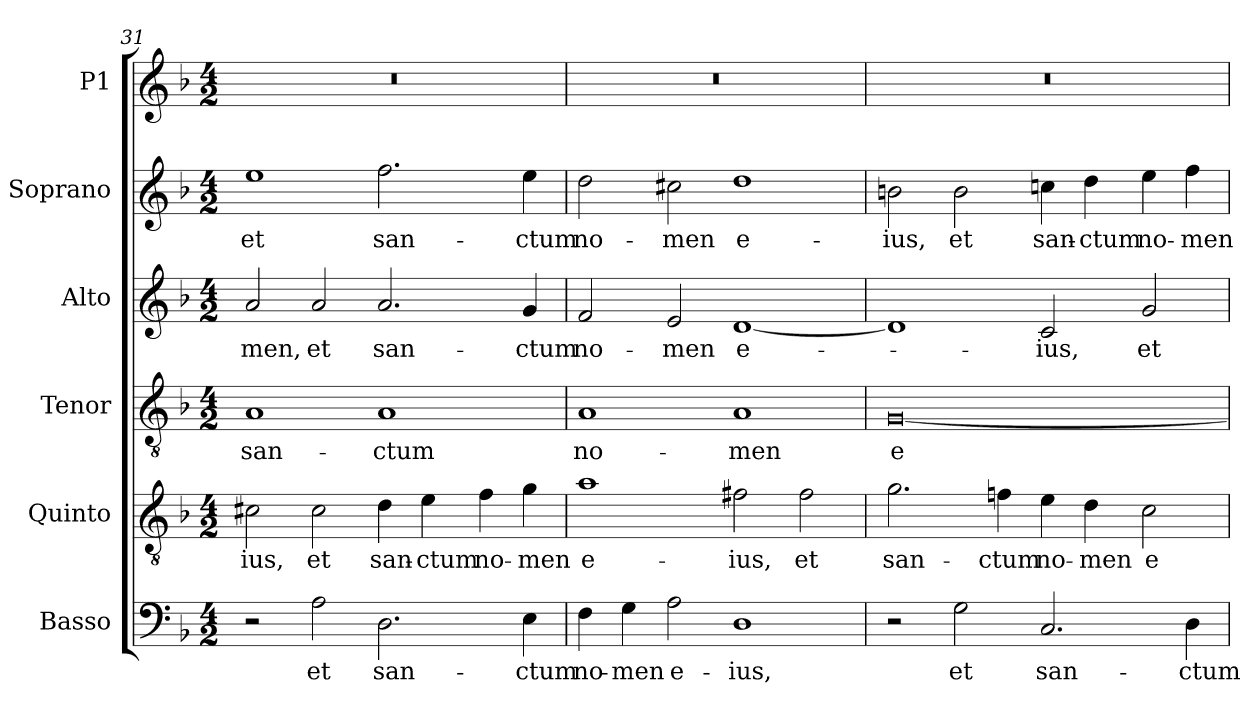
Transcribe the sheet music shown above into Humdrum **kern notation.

**kern	**text	**kern	**text	**kern	**text	**kern	**text	**kern	**text	**kern
*part6	*part6	*part5	*part5	*part4	*part4	*part3	*part3	*part2	*part2	*part1
*staff6	*staff6	*staff5	*staff5	*staff4	*staff4	*staff3	*staff3	*staff2	*staff2	*staff1
*I"Basso	*	*I"Quinto	*	*I"Tenor	*	*I"Alto	*	*I"Soprano	*	*I"P1
*I'B.	*	*I'Q.	*	*I'T.	*	*I'A.	*	*I'S.	*	*
*clefF4	*	*clefGv2	*	*clefGv2	*	*clefG2	*	*clefG2	*	*clefG2
*	*	*ITrd7c12	*	*ITrd7c12	*	*	*	*	*	*
*k[b-]	*	*k[b-]	*	*k[b-]	*	*k[b-]	*	*k[b-]	*	*k[b-]
*F:	*	*F:	*	*F:	*	*F:	*	*F:	*	*F:
*M4/2	*	*M4/2	*	*M4/2	*	*M4/2	*	*M4/2	*	*M4/2
=31	=31	=31	=31	=31	=31	=31	=31	=31	=31	=31
!	!	!	!LO:LY:b:color=#000000	!	!	!	!	!	!	!
!	!	!	!	!	!LO:LY:b:color=#000000	!	!	!	!	!
!	!	!	!	!	!	!	!LO:LY:b:color=#000000	!	!	!
!	!	!	!	!	!	!	!	!	!LO:LY:b:color=#000000	!LO:N:vis=1
2r	.	2C#Xi\	-ius,	1AAi	san-	2ai/	-men,	1eei	et	0r
!	!LO:LY:b:color=#000000	!	!	!	!	!	!	!	!	!
!	!	!	!LO:LY:b:color=#000000	!	!	!	!	!	!	!
!	!	!	!	!	!	!	!LO:LY:b:color=#000000	!	!	!
2Ai\	et	2C#i\	et	.	.	2ai/	et	.	.	.
!	!LO:LY:b:color=#000000	!	!	!	!	!	!	!	!	!
!	!	!	!LO:LY:b:color=#000000	!	!	!	!	!	!	!
!	!	!	!	!	!LO:LY:b:color=#000000	!	!	!	!	!
!	!	!	!	!	!	!	!LO:LY:b:color=#000000	!	!	!
!	!	!	!	!	!	!	!	!	!LO:LY:b:color=#000000	!
2.Di\	san-	4Di\	san-	1AAi	-ctum	2.ai/	san-	2.ffi\	san-	.
!	!	!	!LO:LY:b:color=#000000	!	!	!	!	!	!	!
.	.	4Ei\	-ctum	.	.	.	.	.	.	.
!	!	!	!LO:LY:b:color=#000000	!	!	!	!	!	!	!
.	.	4Fi\	no-	.	.	.	.	.	.	.
!	!LO:LY:b:color=#000000	!	!	!	!	!	!	!	!	!
!	!	!	!LO:LY:b:color=#000000	!	!	!	!	!	!	!
!	!	!	!	!	!	!	!LO:LY:b:color=#000000	!	!	!
!	!	!	!	!	!	!	!	!	!LO:LY:b:color=#000000	!
4Ei\	-ctum	4Gi\	-men	.	.	4gi/	-ctum	4eei\	-ctum	.
!!LO:LB:g=z
=32	=32	=32	=32	=32	=32	=32	=32	=32	=32	=32
!	!LO:LY:b:color=#000000	!	!	!	!	!	!	!	!	!
!	!	!	!LO:LY:b:color=#000000	!	!	!	!	!	!	!
!	!	!	!	!	!LO:LY:b:color=#000000	!	!	!	!	!
!	!	!	!	!	!	!	!LO:LY:b:color=#000000	!	!	!
!	!	!	!	!	!	!	!	!	!LO:LY:b:color=#000000	!LO:N:vis=1
4Fi\	no-	1Ai	e-	1AAi	no-	2fi/	no-	2ddi\	no-	0r
!	!LO:LY:b:color=#000000	!	!	!	!	!	!	!	!	!
4Gi\	-men	.	.	.	.	.	.	.	.	.
!	!LO:LY:b:color=#000000	!	!	!	!	!	!	!	!	!
!	!	!	!	!	!	!	!LO:LY:b:color=#000000	!	!	!
!	!	!	!	!	!	!	!	!	!LO:LY:b:color=#000000	!
2Ai\	e-	.	.	.	.	2ei/	-men	2cc#Xi\	-men	.
!	!LO:LY:b:color=#000000	!	!	!	!	!	!	!	!	!
!	!	!	!LO:LY:b:color=#000000	!	!	!	!	!	!	!
!	!	!	!	!	!LO:LY:b:color=#000000	!	!	!	!	!
!	!	!	!	!	!	!	!LO:LY:b:color=#000000	!	!	!
!	!	!	!	!	!	!	!	!	!LO:LY:b:color=#000000	!
1Di	-ius,	2F#Xi\	-ius,	1AAi	-men	[1di	e-	1ddi	e-	.
!	!	!	!LO:LY:b:color=#000000	!	!	!	!	!	!	!
.	.	2F#i\	et	.	.	.	.	.	.	.
=33	=33	=33	=33	=33	=33	=33	=33	=33	=33	=33
!	!	!	!LO:LY:b:color=#000000	!	!	!	!	!	!	!
!	!	!	!	!	!LO:LY:b:color=#000000	!	!	!	!	!
!	!	!	!	!	!	!	!	!	!LO:LY:b:color=#000000	!LO:N:vis=1
2r	.	2.Gi\	san-	[0GGi	e-	1di]	.	2bni\	-ius,	0r
!	!LO:LY:b:color=#000000	!	!	!	!	!	!	!	!	!
!	!	!	!	!	!	!	!	!	!LO:LY:b:color=#000000	!
2Gi\	et	.	.	.	.	.	.	2bi\	et	.
!	!	!	!LO:LY:b:color=#000000	!	!	!	!	!	!	!
.	.	4Fni\	-ctum	.	.	.	.	.	.	.
!	!LO:LY:b:color=#000000	!	!	!	!	!	!	!	!	!
!	!	!	!LO:LY:b:color=#000000	!	!	!	!	!	!	!
!	!	!	!	!	!	!	!LO:LY:b:color=#000000	!	!	!
!	!	!	!	!	!	!	!	!	!LO:LY:b:color=#000000	!
2.Ci/	san-	4Ei\	no-	.	.	2ci/	-ius,	4ccni\	san-	.
!	!	!	!LO:LY:b:color=#000000	!	!	!	!	!	!	!
!	!	!	!	!	!	!	!	!	!LO:LY:b:color=#000000	!
.	.	4Di\	-men	.	.	.	.	4ddi\	-ctum	.
!	!	!	!LO:LY:b:color=#000000	!	!	!	!	!	!	!
!	!	!	!	!	!	!	!LO:LY:b:color=#000000	!	!	!
!	!	!	!	!	!	!	!	!	!LO:LY:b:color=#000000	!
.	.	2Ci\	e-	.	.	2gi/	et	4eei\	no-	.
!	!LO:LY:b:color=#000000	!	!	!	!	!	!	!	!	!
!	!	!	!	!	!	!	!	!	!LO:LY:b:color=#000000	!
4Di\	-ctum	.	.	.	.	.	.	4ffi\	-men	.
=	=	=	=	=	=	=	=	=	=	=
*-	*-	*-	*-	*-	*-	*-	*-	*-	*-	*-
